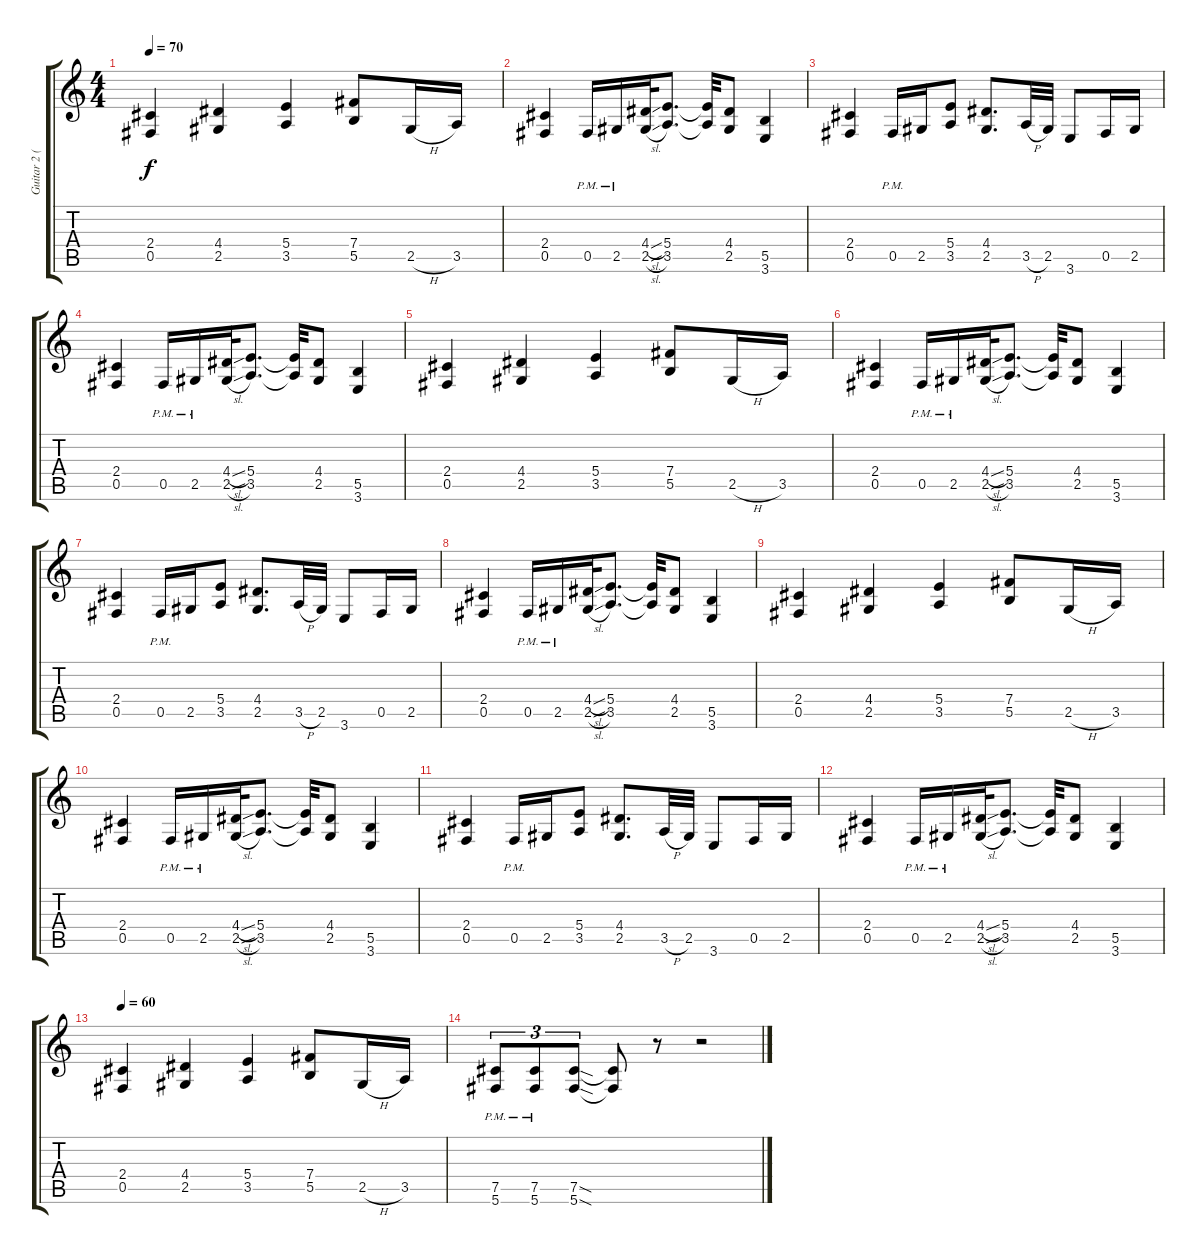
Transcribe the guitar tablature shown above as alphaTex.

\track ("Guitar 2 (Distortion)" "Guitar 2 (") {instrument distortionguitar}
\staff {score tabs}
\tuning (Db4 Ab3 E3 B2 Gb2 Db2) {hide}
\ts (4 4)
\tempo 70
\clef g2
\ks c
(2.4 0.5).4{dy f} (4.4 2.5).4 (5.4 3.5).4 (7.4 5.5).8 2.5{h}.16 3.5.16 |
(2.4 0.5).4 0.5{pm}.16 2.5{pm}.16 (4.4{sl} 2.5{sl}).32 (5.4 3.5).8{d} (5.4{t} 3.5{t}).32 (4.4 2.5).8 (5.5 3.6).4 |
(2.4 0.5).4 0.5{pm}.16 2.5.16 (5.4 3.5).8 (4.4 2.5).8{d} 3.5{h}.32 2.5.32 3.6.8 0.5.16 2.5.16 |
(2.4 0.5).4 0.5{pm}.16 2.5{pm}.16 (4.4{sl} 2.5{sl}).32 (5.4 3.5).8{d} (5.4{t} 3.5{t}).32 (4.4 2.5).8 (5.5 3.6).4 |
(2.4 0.5).4 (4.4 2.5).4 (5.4 3.5).4 (7.4 5.5).8 2.5{h}.16 3.5.16 |
(2.4 0.5).4 0.5{pm}.16 2.5{pm}.16 (4.4{sl} 2.5{sl}).32 (5.4 3.5).8{d} (5.4{t} 3.5{t}).32 (4.4 2.5).8 (5.5 3.6).4 |
(2.4 0.5).4 0.5{pm}.16 2.5.16 (5.4 3.5).8 (4.4 2.5).8{d} 3.5{h}.32 2.5.32 3.6.8 0.5.16 2.5.16 |
(2.4 0.5).4 0.5{pm}.16 2.5{pm}.16 (4.4{sl} 2.5{sl}).32 (5.4 3.5).8{d} (5.4{t} 3.5{t}).32 (4.4 2.5).8 (5.5 3.6).4 |
(2.4 0.5).4 (4.4 2.5).4 (5.4 3.5).4 (7.4 5.5).8 2.5{h}.16 3.5.16 |
(2.4 0.5).4 0.5{pm}.16 2.5{pm}.16 (4.4{sl} 2.5{sl}).32 (5.4 3.5).8{d} (5.4{t} 3.5{t}).32 (4.4 2.5).8 (5.5 3.6).4 |
(2.4 0.5).4 0.5{pm}.16 2.5.16 (5.4 3.5).8 (4.4 2.5).8{d} 3.5{h}.32 2.5.32 3.6.8 0.5.16 2.5.16 |
(2.4 0.5).4 0.5{pm}.16 2.5{pm}.16 (4.4{sl} 2.5{sl}).32 (5.4 3.5).8{d} (5.4{t} 3.5{t}).32 (4.4 2.5).8 (5.5 3.6).4 |
\tempo 60
(2.4 0.5).4 (4.4 2.5).4 (5.4 3.5).4 (7.4 5.5).8 2.5{h}.16 3.5.16 |
(7.5{pm} 5.6{pm}).8{tu (3 2)} (7.5{pm} 5.6{pm}).8{tu (3 2)} (7.5{sod} 5.6{sod}).8{tu (3 2)} (7.5{t} 5.6{t}).8 r.8 r.2
